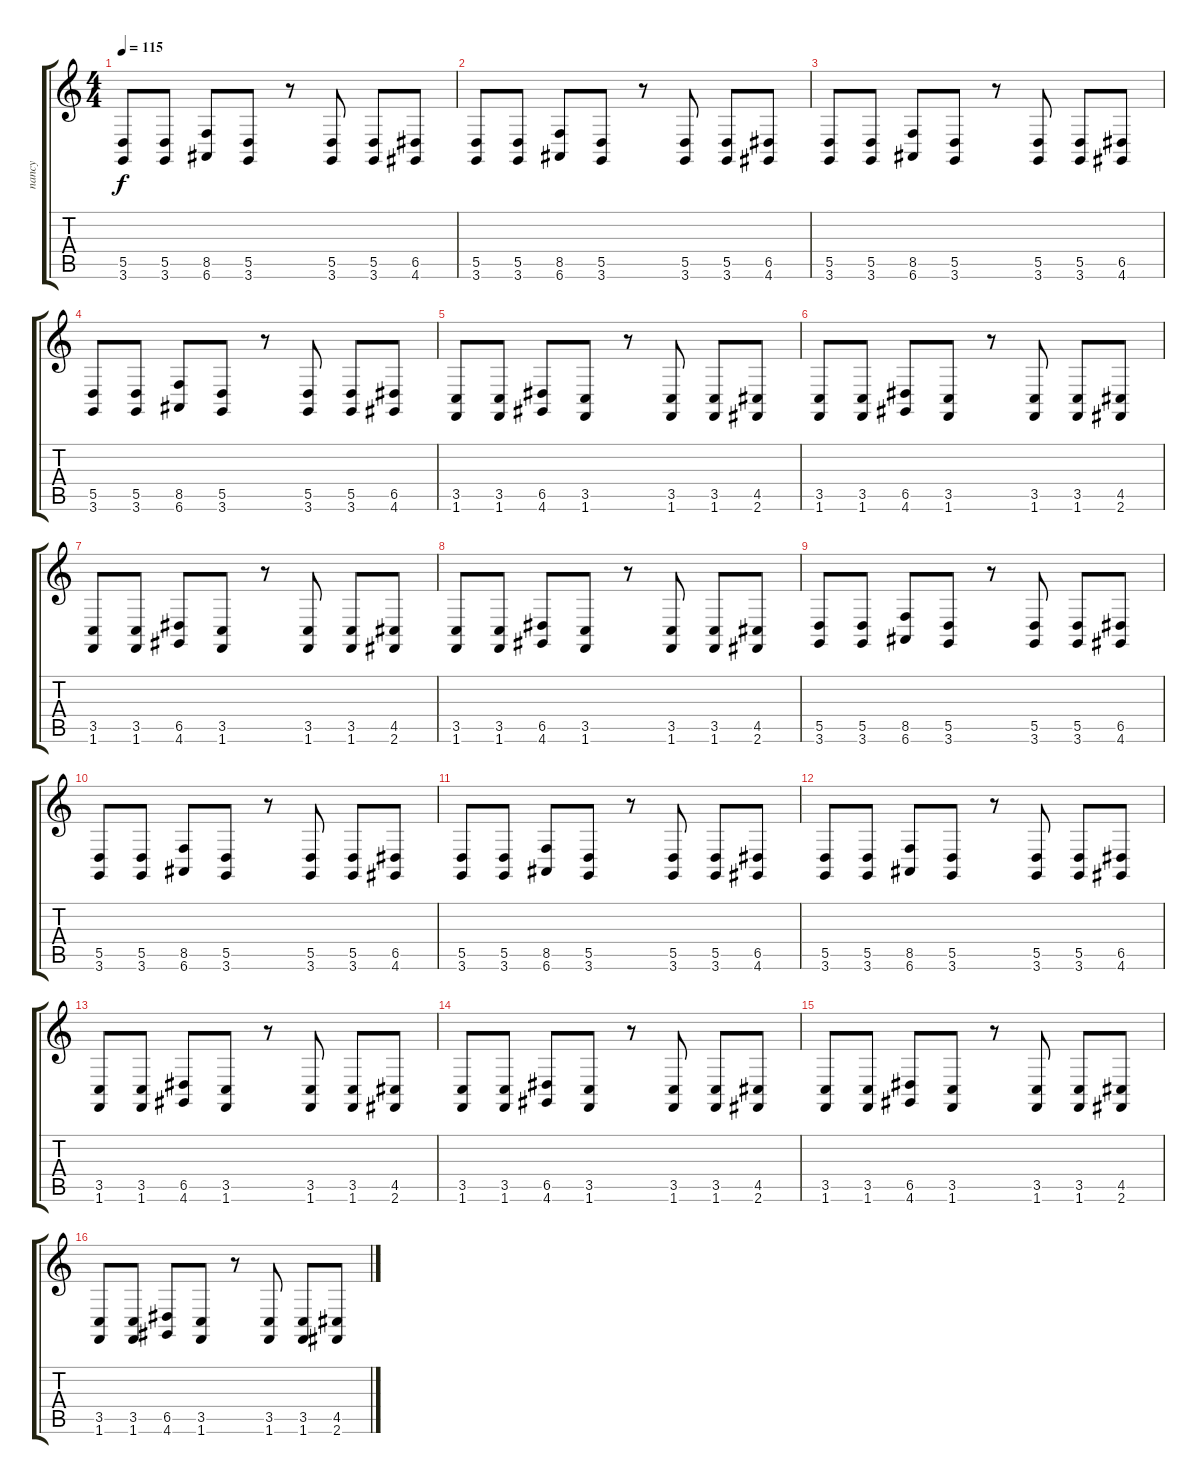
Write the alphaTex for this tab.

\track ("nancy" "nancy") {instrument choiraahs}
\staff {score tabs}
\tuning (E4 B3 G3 D3 A2 E2) {hide}
\ts (4 4)
\tempo 115
\clef g2
\ks c
(5.5 3.6).8{dy f} (5.5 3.6).8 (8.5 6.6).8 (5.5 3.6).8 r.8 (5.5 3.6).8 (5.5 3.6).8 (6.5 4.6).8 |
(5.5 3.6).8 (5.5 3.6).8 (8.5 6.6).8 (5.5 3.6).8 r.8 (5.5 3.6).8 (5.5 3.6).8 (6.5 4.6).8 |
(5.5 3.6).8 (5.5 3.6).8 (8.5 6.6).8 (5.5 3.6).8 r.8 (5.5 3.6).8 (5.5 3.6).8 (6.5 4.6).8 |
(5.5 3.6).8 (5.5 3.6).8 (8.5 6.6).8 (5.5 3.6).8 r.8 (5.5 3.6).8 (5.5 3.6).8 (6.5 4.6).8 |
(3.5 1.6).8 (3.5 1.6).8 (6.5 4.6).8 (3.5 1.6).8 r.8 (3.5 1.6).8 (3.5 1.6).8 (4.5 2.6).8 |
(3.5 1.6).8 (3.5 1.6).8 (6.5 4.6).8 (3.5 1.6).8 r.8 (3.5 1.6).8 (3.5 1.6).8 (4.5 2.6).8 |
(3.5 1.6).8 (3.5 1.6).8 (6.5 4.6).8 (3.5 1.6).8 r.8 (3.5 1.6).8 (3.5 1.6).8 (4.5 2.6).8 |
(3.5 1.6).8 (3.5 1.6).8 (6.5 4.6).8 (3.5 1.6).8 r.8 (3.5 1.6).8 (3.5 1.6).8 (4.5 2.6).8 |
(5.5 3.6).8 (5.5 3.6).8 (8.5 6.6).8 (5.5 3.6).8 r.8 (5.5 3.6).8 (5.5 3.6).8 (6.5 4.6).8 |
(5.5 3.6).8 (5.5 3.6).8 (8.5 6.6).8 (5.5 3.6).8 r.8 (5.5 3.6).8 (5.5 3.6).8 (6.5 4.6).8 |
(5.5 3.6).8 (5.5 3.6).8 (8.5 6.6).8 (5.5 3.6).8 r.8 (5.5 3.6).8 (5.5 3.6).8 (6.5 4.6).8 |
(5.5 3.6).8 (5.5 3.6).8 (8.5 6.6).8 (5.5 3.6).8 r.8 (5.5 3.6).8 (5.5 3.6).8 (6.5 4.6).8 |
(3.5 1.6).8 (3.5 1.6).8 (6.5 4.6).8 (3.5 1.6).8 r.8 (3.5 1.6).8 (3.5 1.6).8 (4.5 2.6).8 |
(3.5 1.6).8 (3.5 1.6).8 (6.5 4.6).8 (3.5 1.6).8 r.8 (3.5 1.6).8 (3.5 1.6).8 (4.5 2.6).8 |
(3.5 1.6).8 (3.5 1.6).8 (6.5 4.6).8 (3.5 1.6).8 r.8 (3.5 1.6).8 (3.5 1.6).8 (4.5 2.6).8 |
(3.5 1.6).8 (3.5 1.6).8 (6.5 4.6).8 (3.5 1.6).8 r.8 (3.5 1.6).8 (3.5 1.6).8 (4.5 2.6).8
